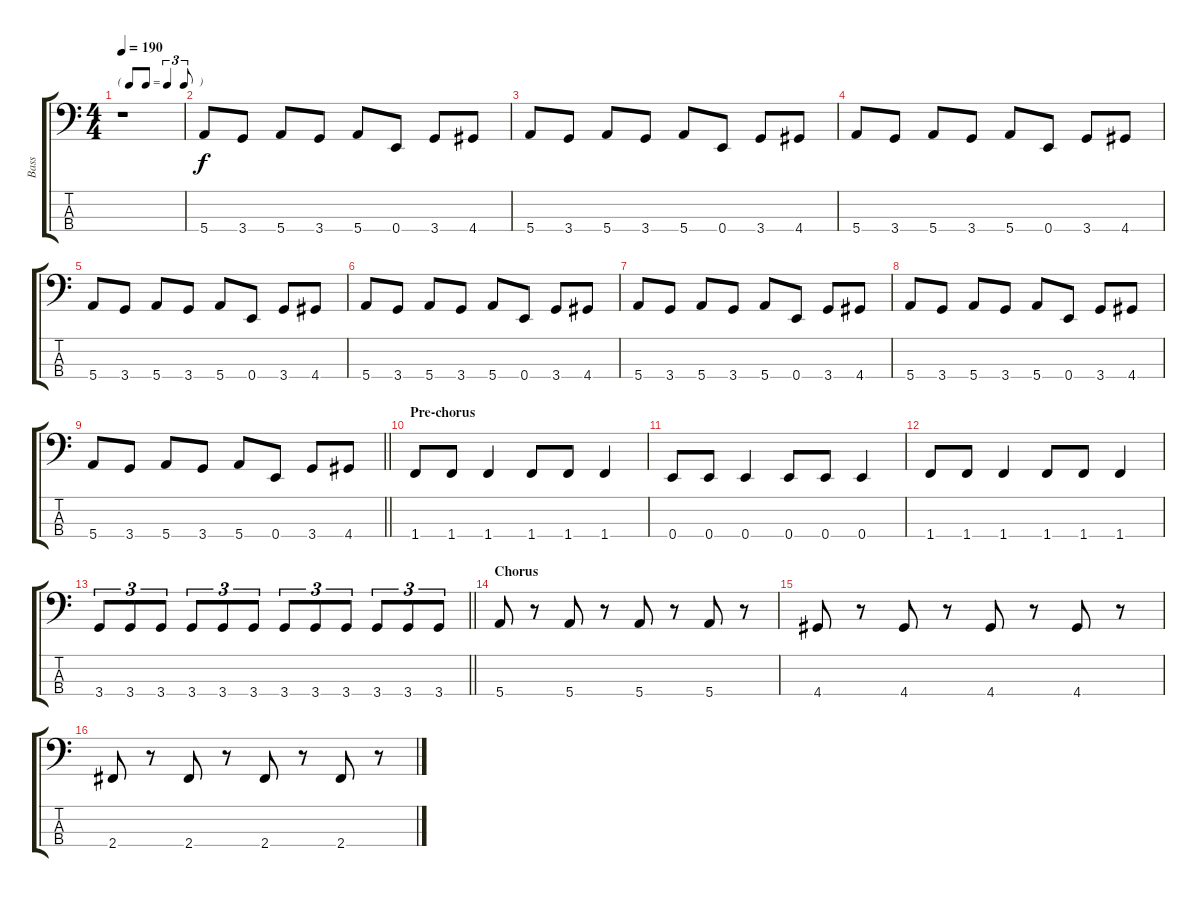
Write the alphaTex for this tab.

\track ("Bass" "Bass") {instrument electricbassfinger}
\staff {score tabs}
\tuning (G2 D2 A1 E1) {hide}
\ts (4 4)
\tf triplet8th
\tempo 190
\clef f4
\ks c
r.1{dy f} |
5.4.8 3.4.8 5.4.8 3.4.8 5.4.8 0.4.8 3.4.8 4.4.8 |
5.4.8 3.4.8 5.4.8 3.4.8 5.4.8 0.4.8 3.4.8 4.4.8 |
5.4.8 3.4.8 5.4.8 3.4.8 5.4.8 0.4.8 3.4.8 4.4.8 |
5.4.8 3.4.8 5.4.8 3.4.8 5.4.8 0.4.8 3.4.8 4.4.8 |
5.4.8 3.4.8 5.4.8 3.4.8 5.4.8 0.4.8 3.4.8 4.4.8 |
5.4.8 3.4.8 5.4.8 3.4.8 5.4.8 0.4.8 3.4.8 4.4.8 |
5.4.8 3.4.8 5.4.8 3.4.8 5.4.8 0.4.8 3.4.8 4.4.8 |
\barLineRight lightlight
5.4.8 3.4.8 5.4.8 3.4.8 5.4.8 0.4.8 3.4.8 4.4.8 |
\section ("" "Pre-chorus")
1.4.8 1.4.8 1.4.4 1.4.8 1.4.8 1.4.4 |
0.4.8 0.4.8 0.4.4 0.4.8 0.4.8 0.4.4 |
1.4.8 1.4.8 1.4.4 1.4.8 1.4.8 1.4.4 |
\barLineRight lightlight
3.4.8{tu (3 2)} 3.4.8{tu (3 2)} 3.4.8{tu (3 2)} 3.4.8{tu (3 2)} 3.4.8{tu (3 2)} 3.4.8{tu (3 2)} 3.4.8{tu (3 2)} 3.4.8{tu (3 2)} 3.4.8{tu (3 2)} 3.4.8{tu (3 2)} 3.4.8{tu (3 2)} 3.4.8{tu (3 2)} |
\section ("" "Chorus")
5.4.8 r.8 5.4.8 r.8 5.4.8 r.8 5.4.8 r.8 |
4.4.8 r.8 4.4.8 r.8 4.4.8 r.8 4.4.8 r.8 |
2.4.8 r.8 2.4.8 r.8 2.4.8 r.8 2.4.8 r.8
